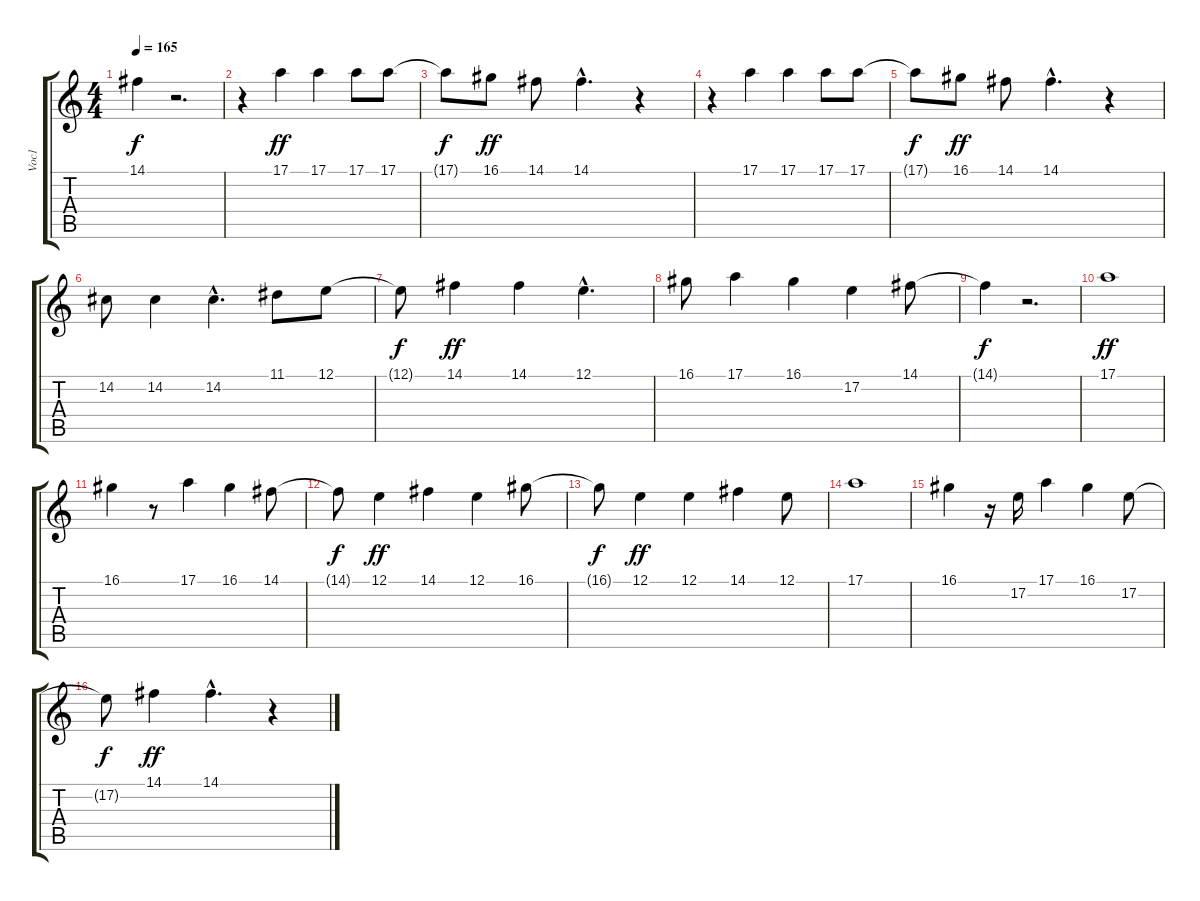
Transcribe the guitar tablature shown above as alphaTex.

\track ("Voc1" "Voc1") {instrument acousticgrandpiano}
\staff {score tabs}
\tuning (E4 B3 G3 D3 A2 E2) {hide}
\ts (4 4)
\tempo 165
\clef g2
\ks c
14.1{t}.4{dy f} r.2{d} |
r.4 17.1.4{dy ff} 17.1.4 17.1.8 17.1.8 |
17.1{t}.8{dy f} 16.1.8{dy ff} 14.1.8 14.1{hac}.4{d} r.4 |
r.4 17.1.4 17.1.4 17.1.8 17.1.8 |
17.1{t}.8{dy f} 16.1.8{dy ff} 14.1.8 14.1{hac}.4{d} r.4 |
14.2.8 14.2.4 14.2{hac}.4{d} 11.1.8 12.1.8 |
12.1{t}.8{dy f} 14.1.4{dy ff} 14.1.4 12.1{hac}.4{d} |
16.1.8 17.1.4 16.1.4 17.2.4 14.1.8 |
14.1{t}.4{dy f} r.2{d} |
17.1.1{dy ff} |
16.1.4 r.8 17.1.4 16.1.4 14.1.8 |
14.1{t}.8{dy f} 12.1.4{dy ff} 14.1.4 12.1.4 16.1.8 |
16.1{t}.8{dy f} 12.1.4{dy ff} 12.1.4 14.1.4 12.1.8 |
17.1.1 |
16.1.4 r.16 17.2.16 17.1.4 16.1.4 17.2.8 |
17.2{t}.8{dy f} 14.1.4{dy ff} 14.1{hac}.4{d} r.4
